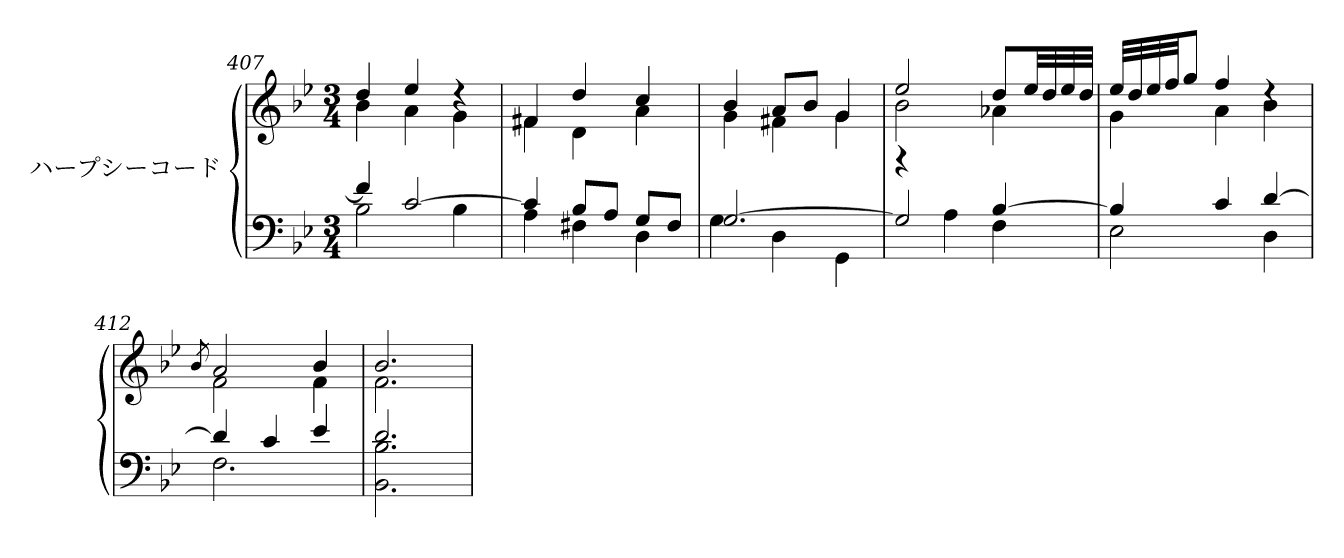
**kern	**kern
*part1	*part1
*staff2	*staff1
*I"ハープシーコード	*
*clefF4	*clefG2
*k[b-e-]	*k[b-e-]
*M3/4	*M3/4
=407	=407
*^	*^
4f/]	2B-\	4dd/	4b-\
[2c/	.	4ee-/	4a\
.	4B-\	4rdd	4g\
!!LO:LB:g=z	!!
=408	=408	=408	=408
4c/]	4A\	4f#X/	4f#\
8B-/L	4F#X\	4dd/	4d\
8A/J	.	.	.
8G/L	4D\	4cc/	4a\
8F#/J	.	.	.
=409	=409	=409	=409
[2.G/	4G\	4b-/	4g\
.	4D\	8a/L	4f#X\
.	.	8b-/J	.
.	4GG\	4g/	4g\
=410	=410	=410	=410
2G/]	4rdd	2ee-/	2b-\
.	4A\	.	.
[4B-/	4F\	8dd/L	4a-X\
.	.	32ee-/LL	.
.	.	32dd/	.
.	.	32ee-/	.
.	.	32dd/JJJ	.
=411	=411	=411	=411
4B-/]	2E-\	32ee-/LLL	4g\
.	.	32dd/	.
.	.	32ee-/	.
.	.	32ff/JJ	.
.	.	8gg/J	.
4c/	.	4ff/	4a\
[4d/	4D\	4rdd	4b-\
=412	=412	=412	=412
.	.	8qb-/	.
4d/]	2.F\	2a/	2f\
4c/	.	.	.
4e-/	.	4b-/	4f\
=413	=413	=413	=413
2.d/	2.BB-\ 2.B-\	2.b-/	2.f\
*v	*v	*	*
*	*v	*v
=	=
*-	*-
